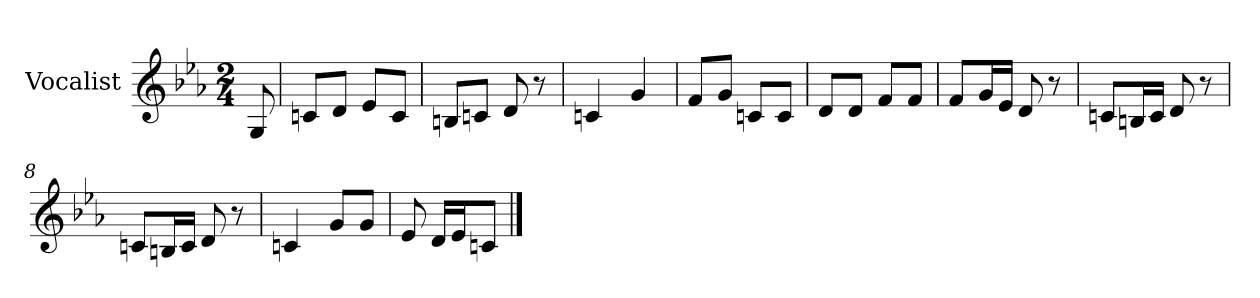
**kern
*part1
*staff1
*I"Vocalist
*k[b-e-a-]
*c:
*M2/4
=
8G
=1
8cnL
8dJ
8e-L
8cJ
=2
8BL
8cnJ
8d
8r
=3
4cn
4g
=4
8fL
8gJ
8cnL
8cJ
=5
8dL
8dJ
8fL
8fJ
=6
8fL
16gL
16e-JJ
8d
8r
=7
8cnL
16BL
16cJJ
8d
8r
=8
8cnL
16BL
16cJJ
8d
8r
=9
4cn
8gL
8gJ
=10
8e-
16dLL
16e-J
8cnJ
==
*-
